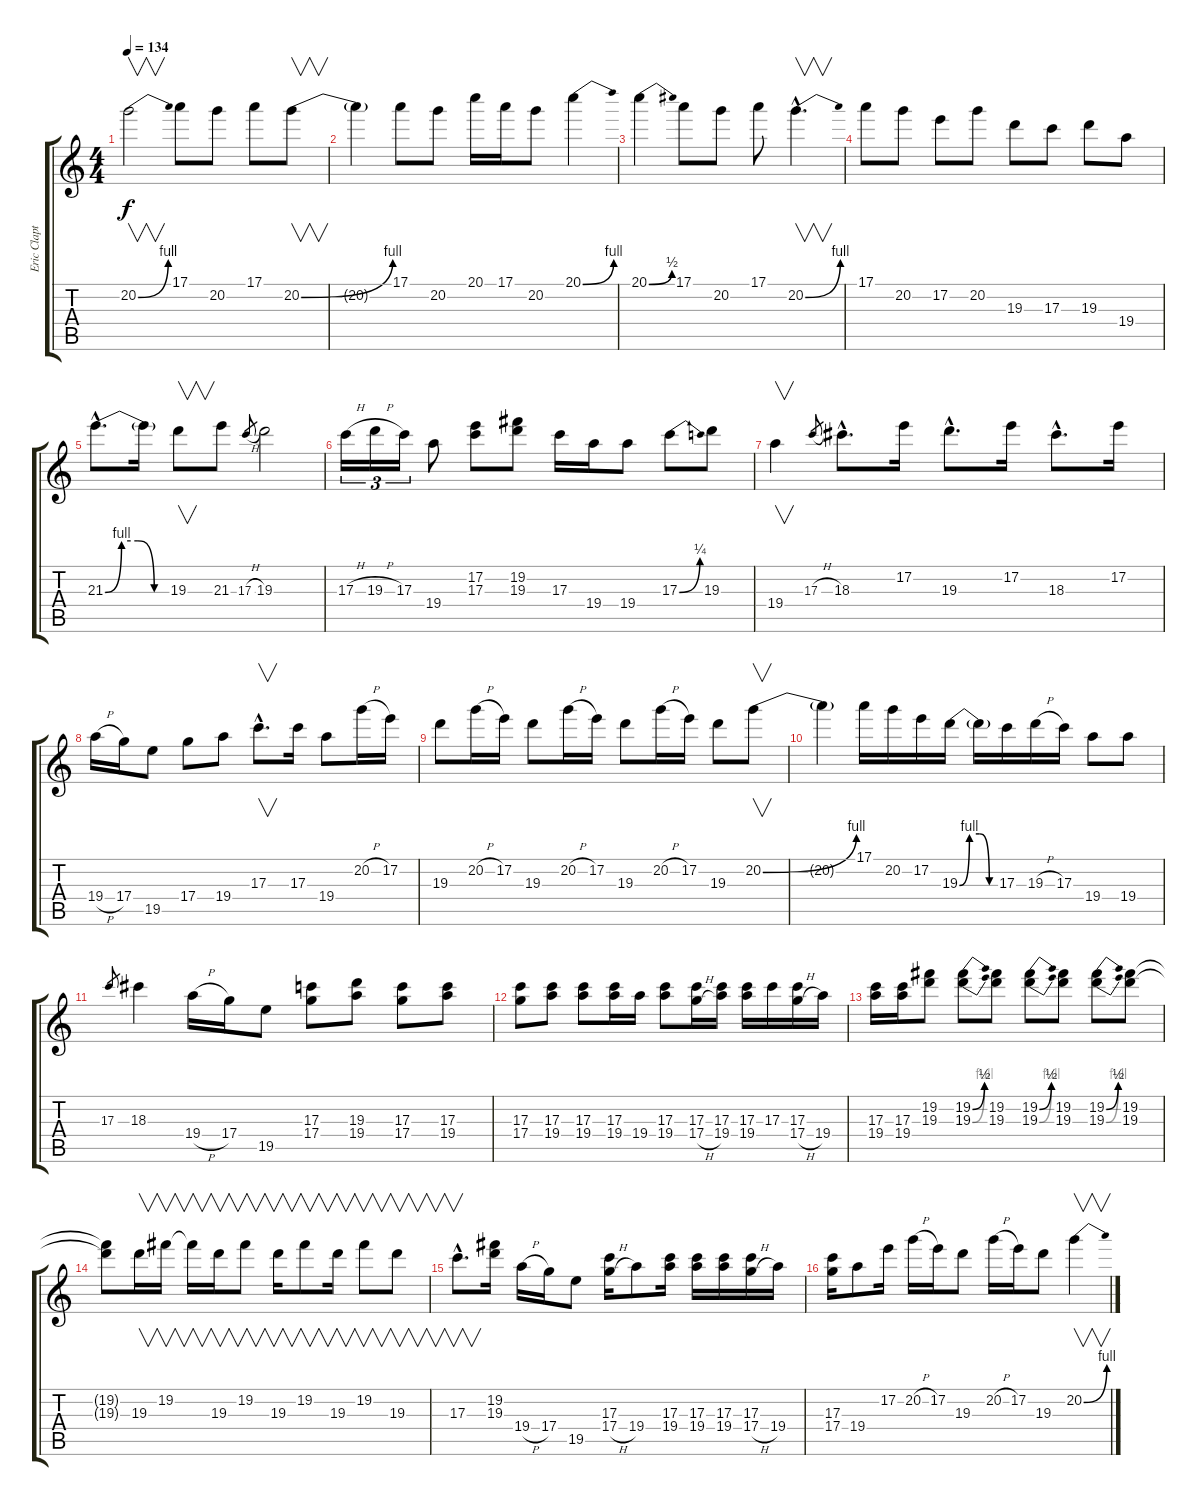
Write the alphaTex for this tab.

\track ("Eric Clapton" "Eric Clapt") {instrument distortionguitar}
\staff {score tabs}
\tuning (E4 B3 G3 D3 A2 E2) {hide}
\ts (4 4)
\tempo 134
\clef g2
\ks c
20.2{be (bend 0 0 60 4)}.2{v dy f} 17.1.8 20.2.8 17.1.8 20.2{be (bend 0 0 60 4)}.8{v} |
20.2{t}.4 17.1.8 20.2.8 20.1.16 17.1.16 20.2.8 20.1{be (bend 0 0 60 4)}.4 |
20.1{be (bend 0 0 60 2)}.4 17.1.8 20.2.8 17.1.8 20.2{be (bend 0 0 60 4) hac}.4{v d} |
17.1.8 20.2.8 17.2.8 20.2.8 19.3.8 17.3.8 19.3.8 19.4.8 |
21.3{be (custom 0 0 15 4 30 4 45 0 60 0) hac}.8{d} 21.3{t}.16 19.3.8{v} 21.3.8 17.3{h}.8{gr} 19.3.2 |
17.3{h}.16{tu (3 2)} 19.3{h}.16{tu (3 2)} 17.3.16{tu (3 2)} 19.4.8 (17.2 17.3).8 (19.2 19.3).8 17.3.16 19.4.16 19.4.8 17.3{be (bend 0 0 60 1)}.8 19.3.8 |
19.4.4{v} 17.3{h}.8{gr} 18.3{hac}.8{d} 17.2.16 19.3{hac}.8{d} 17.2.16 18.3{hac}.8{d} 17.2.16 |
19.4{h}.16 17.4.16 19.5.8 17.4.8 19.4.8 17.3{hac}.8{v d} 17.3.16 19.4.8 20.2{h}.16 17.2.16 |
19.3.8 20.2{h}.16 17.2.16 19.3.8 20.2{h}.16 17.2.16 19.3.8 20.2{h}.16 17.2.16 19.3.8 20.2{be (bend 0 0 60 4)}.8{v} |
20.2{t}.4 17.1.16 20.2.16 17.2.16 19.3{be (custom 0 0 15 4 30 4 45 0 60 0)}.16 19.3{t}.16 17.3.16 19.3{h}.16 17.3.16 19.4.8 19.4.8 |
17.3.8{gr} 18.3.4 19.4{h}.16 17.4.16 19.5.8 (17.3 17.4).8 (19.3 19.4).8 (17.3 17.4).8 (17.3 19.4).8 |
(17.3 17.4).8 (17.3 19.4).8 (17.3 19.4).8 (17.3 19.4).16 19.4.16 (17.3 19.4).8 (17.3 17.4{h}).16 (17.3 19.4).16 (17.3 19.4).16 17.3.16 (17.3 17.4{h}).16 19.4.16 |
(17.3 19.4).16 (17.3 19.4).16 (19.2 19.3).8 (19.2{be (bend 0 0 60 2)} 19.3{be (bend 0 0 60 4)}).8 (19.2 19.3).8 (19.2{be (bend 0 0 60 2)} 19.3{be (bend 0 0 60 4)}).8 (19.2 19.3).8 (19.2{be (bend 0 0 60 2)} 19.3{be (bend 0 0 60 4)}).8 (19.2 19.3).8 |
(19.2{t} 19.3{t}).8 19.3.16{v} 19.2.16{v} 19.2{t}.16{v} 19.3.16{v} 19.2.8{v} 19.3.16{v} 19.2.8{v} 19.3.16{v} 19.2.8{v} 19.3.8{v} |
17.3{hac}.8{v d} (19.2 19.3).16 19.4{h}.16 17.4.16 19.5.8 (17.3 17.4{h}).16 19.4.8 (17.3 19.4).16 (17.3 19.4).16 (17.3 19.4).16 (17.3 17.4{h}).16 19.4.16 |
(17.3 17.4).16 19.4.8 17.2.16 20.2{h}.16 17.2.16 19.3.8 20.2{h}.16 17.2.16 19.3.8 20.2{be (bend 0 0 60 4)}.4{v}
